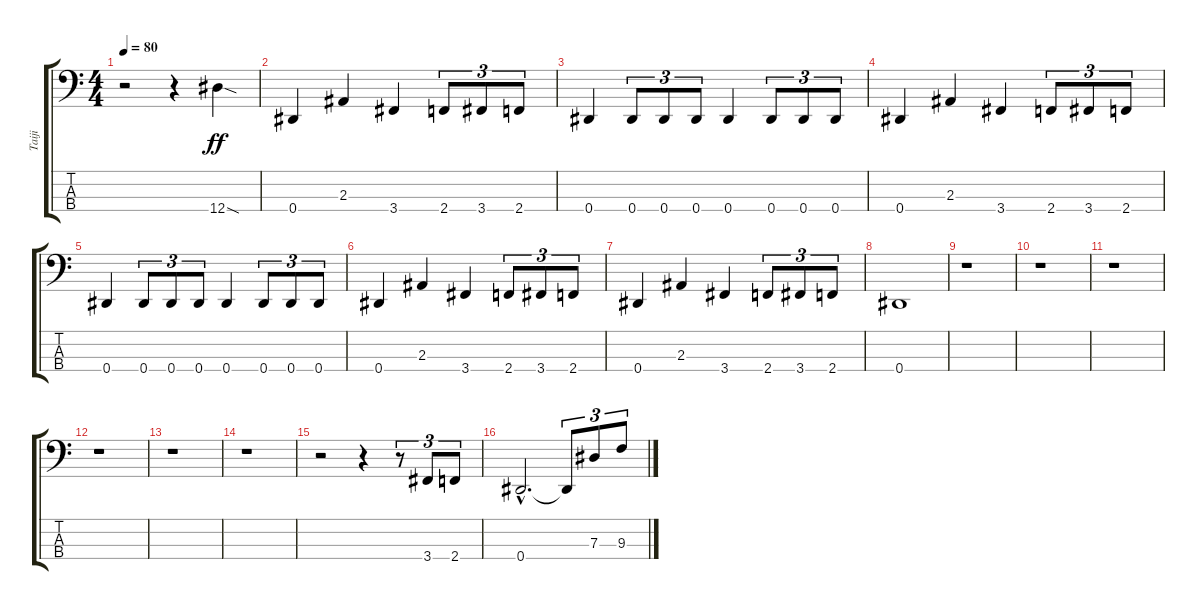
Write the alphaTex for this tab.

\track ("Taiji" "Taiji") {instrument electricbassfinger}
\staff {score tabs}
\tuning (Gb2 Db2 Ab1 Eb1) {hide}
\ts (4 4)
\tempo 80
\clef f4
\ks c
r.2{dy ff} r.4 12.4{sod}.4 |
0.4.4 2.3.4 3.4.4 2.4.8{tu (3 2)} 3.4.8{tu (3 2)} 2.4.8{tu (3 2)} |
0.4.4 0.4.8{tu (3 2)} 0.4.8{tu (3 2)} 0.4.8{tu (3 2)} 0.4.4 0.4.8{tu (3 2)} 0.4.8{tu (3 2)} 0.4.8{tu (3 2)} |
0.4.4 2.3.4 3.4.4 2.4.8{tu (3 2)} 3.4.8{tu (3 2)} 2.4.8{tu (3 2)} |
0.4.4 0.4.8{tu (3 2)} 0.4.8{tu (3 2)} 0.4.8{tu (3 2)} 0.4.4 0.4.8{tu (3 2)} 0.4.8{tu (3 2)} 0.4.8{tu (3 2)} |
0.4.4 2.3.4 3.4.4 2.4.8{tu (3 2)} 3.4.8{tu (3 2)} 2.4.8{tu (3 2)} |
0.4.4 2.3.4 3.4.4 2.4.8{tu (3 2)} 3.4.8{tu (3 2)} 2.4.8{tu (3 2)} |
0.4.1 |
r.1 |
r.1 |
r.1 |
r.1 |
r.1 |
r.1 |
r.2 r.4 r.8{tu (3 2)} 3.4.8{tu (3 2)} 2.4.8{tu (3 2)} |
0.4{hac}.2{d} 0.4{t}.8{tu (3 2)} 7.3.8{tu (3 2)} 9.3.8{tu (3 2)}
